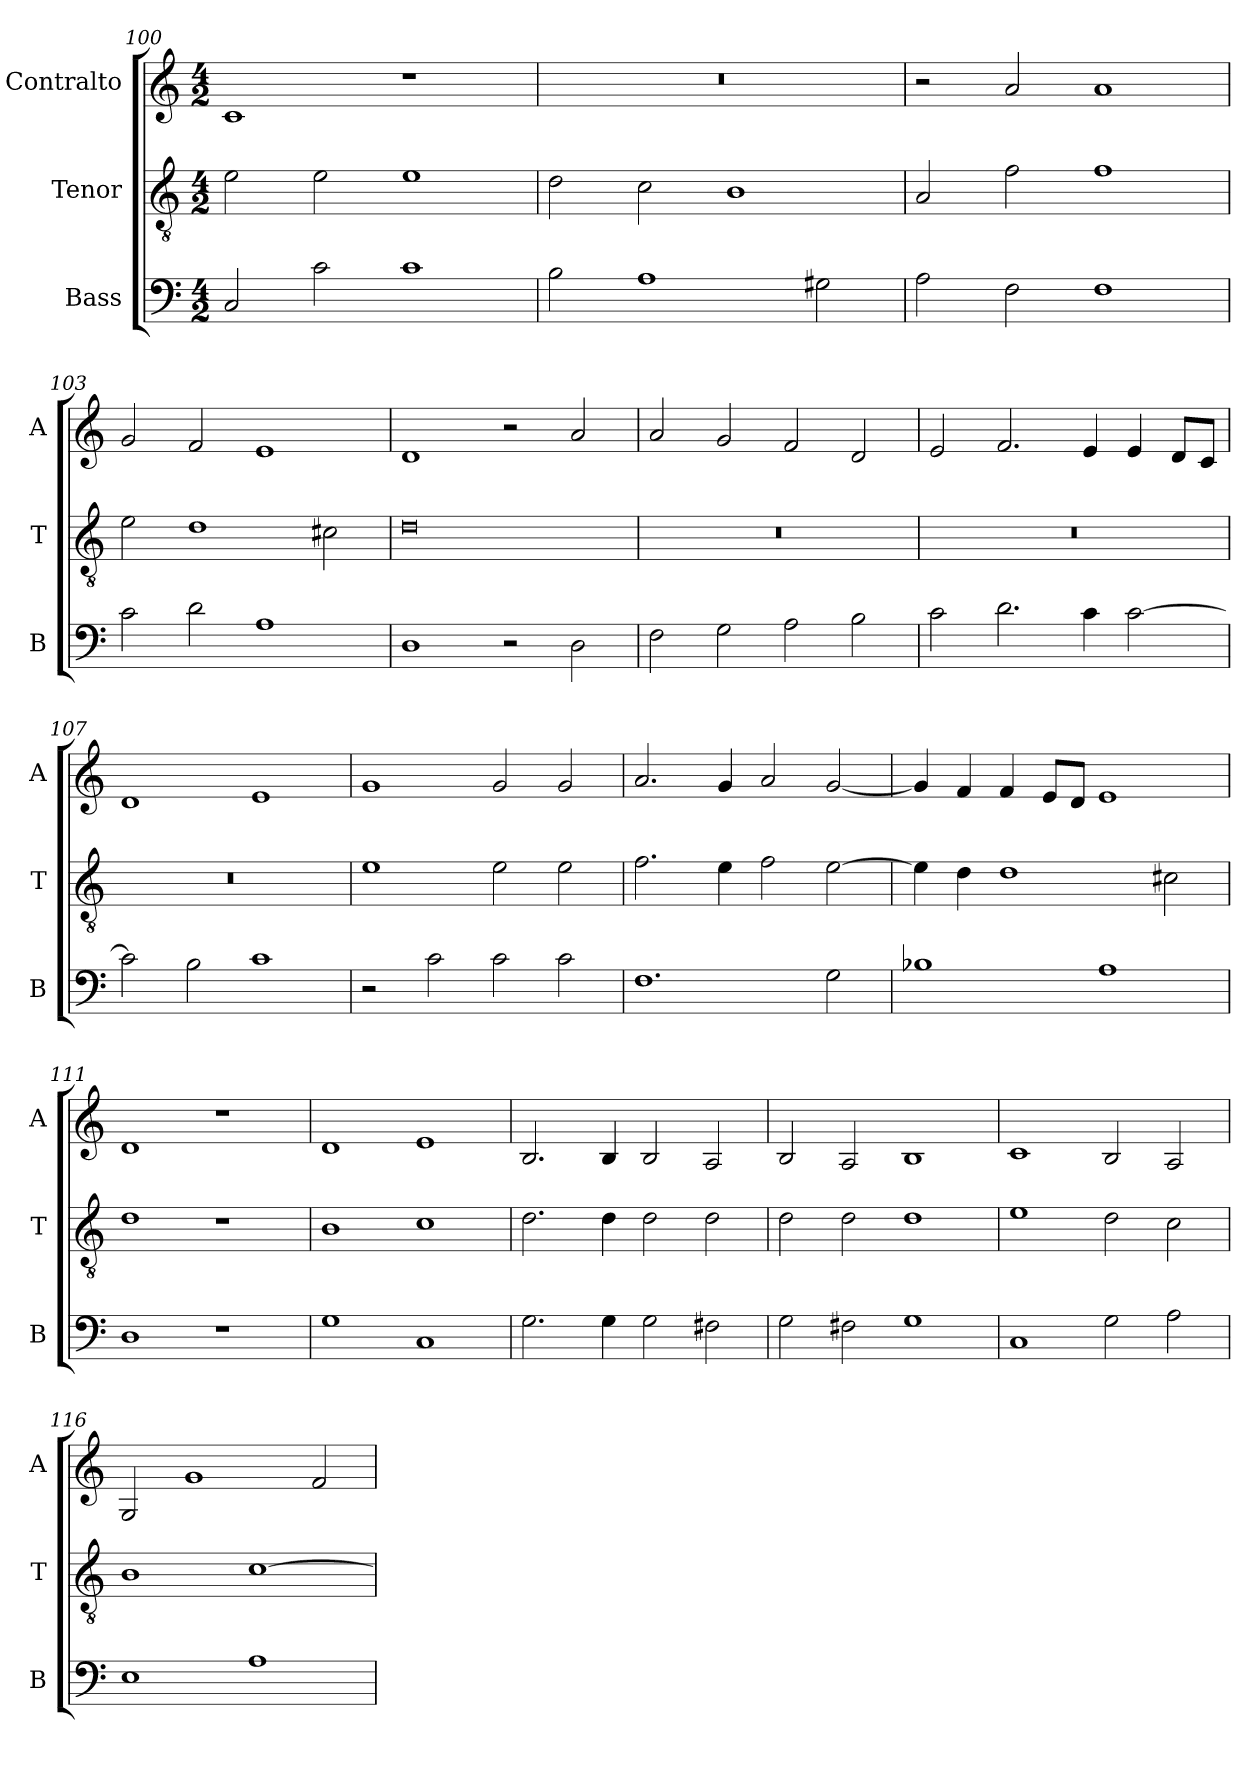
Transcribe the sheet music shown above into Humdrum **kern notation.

**kern	**kern	**kern
*part3	*part2	*part1
*staff3	*staff2	*staff1
*I"Bass	*I"Tenor	*I"Contralto
*I'B	*I'T	*I'A
*clefF4	*clefGv2	*clefG2
*k[]	*k[]	*k[]
*G:mix	*G:mix	*G:mix
*M4/2	*M4/2	*M4/2
=100	=100	=100
2C	2e	1c
2c	2e	.
1c	1e	1r
=101	=101	=101
2B	2d	0r
1A	2c	.
.	1B	.
2G#X	.	.
=102	=102	=102
2A	2A	2r
2F	2f	2a
1F	1f	1a
=103	=103	=103
2c	2e	2g
2d	1d	2f
1A	.	1e
.	2c#X	.
=104	=104	=104
1D	0d	1d
2r	.	2r
2D	.	2a
=105	=105	=105
2F	0r	2a
2G	.	2g
2A	.	2f
2B	.	2d
=106	=106	=106
2c	0r	2e
2.d	.	2.f
4c	.	4e
[2c	.	4e
.	.	8d/L
.	.	8c/J
=107	=107	=107
2c]	0r	1d
2B	.	.
1c	.	1e
=108	=108	=108
2r	1e	1g
2c	.	.
2c	2e	2g
2c	2e	2g
=109	=109	=109
1.F	2.f	2.a
.	4e	4g
.	2f	2a
2G	[2e	[2g
=110	=110	=110
1B-X	4e]	4g]
.	4d	4f
.	1d	4f
.	.	8e/L
.	.	8d/J
1A	.	1e
.	2c#X	.
=111	=111	=111
1D	1d	1d
1r	1r	1r
=112	=112	=112
1G	1B	1d
1C	1c	1e
=113	=113	=113
2.G	2.d	2.B
4G	4d	4B
2G	2d	2B
2F#X	2d	2A
=114	=114	=114
2G	2d	2B
2F#X	2d	2A
1G	1d	1B
=115	=115	=115
1C	1e	1c
2G	2d	2B
2A	2c	2A
=116	=116	=116
1E	1B	2G
.	.	1g
1A	[1c	.
.	.	2f
=	=	=
*-	*-	*-
